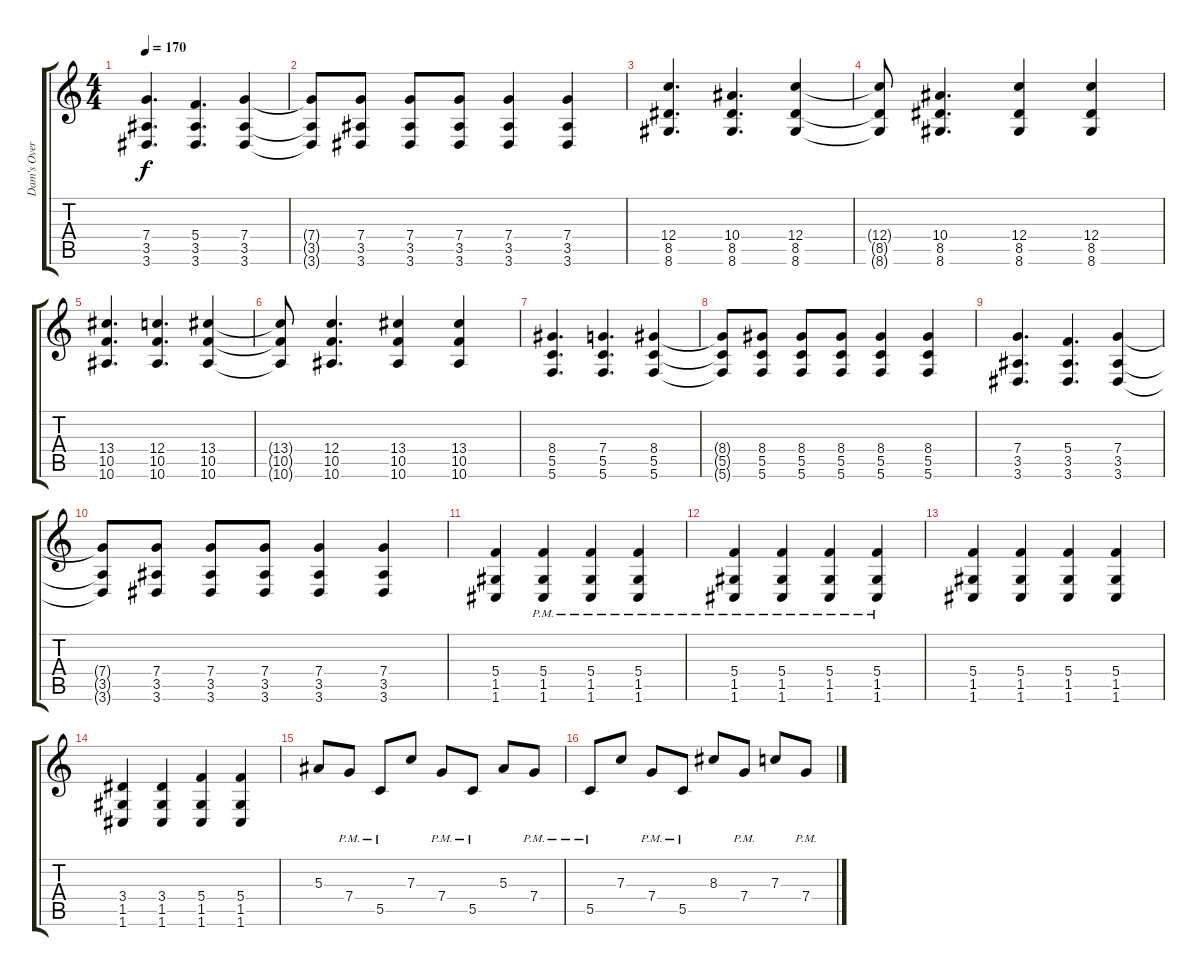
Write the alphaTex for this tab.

\track ("Dam's OverDubs" "Dam's Over") {instrument distortionguitar}
\staff {score tabs}
\tuning (D4 A3 F3 C3 G2 C2) {hide}
\ts (4 4)
\tempo 170
\clef g2
\ks c
(7.4 3.5 3.6).4{d dy f} (5.4 3.5 3.6).4{d} (7.4 3.5 3.6).4 |
(7.4{t} 3.5{t} 3.6{t}).8 (7.4 3.5 3.6).8 (7.4 3.5 3.6).8 (7.4 3.5 3.6).8 (7.4 3.5 3.6).4 (7.4 3.5 3.6).4 |
(12.4 8.5 8.6).4{d} (10.4 8.5 8.6).4{d} (12.4 8.5 8.6).4 |
(12.4{t} 8.5{t} 8.6{t}).8 (10.4 8.5 8.6).4{d} (12.4 8.5 8.6).4 (12.4 8.5 8.6).4 |
(13.4 10.5 10.6).4{d} (12.4 10.5 10.6).4{d} (13.4 10.5 10.6).4 |
(13.4{t} 10.5{t} 10.6{t}).8 (12.4 10.5 10.6).4{d} (13.4 10.5 10.6).4 (13.4 10.5 10.6).4 |
(8.4 5.5 5.6).4{d} (7.4 5.5 5.6).4{d} (8.4 5.5 5.6).4 |
(8.4{t} 5.5{t} 5.6{t}).8 (8.4 5.5 5.6).8 (8.4 5.5 5.6).8 (8.4 5.5 5.6).8 (8.4 5.5 5.6).4 (8.4 5.5 5.6).4 |
(7.4 3.5 3.6).4{d} (5.4 3.5 3.6).4{d} (7.4 3.5 3.6).4 |
(7.4{t} 3.5{t} 3.6{t}).8 (7.4 3.5 3.6).8 (7.4 3.5 3.6).8 (7.4 3.5 3.6).8 (7.4 3.5 3.6).4 (7.4 3.5 3.6).4 |
(5.4 1.5 1.6).4 (5.4{pm} 1.5{pm} 1.6{pm}).4 (5.4{pm} 1.5{pm} 1.6{pm}).4 (5.4{pm} 1.5{pm} 1.6{pm}).4 |
(5.4{pm} 1.5{pm} 1.6{pm}).4 (5.4{pm} 1.5{pm} 1.6{pm}).4 (5.4{pm} 1.5{pm} 1.6{pm}).4 (5.4{pm} 1.5{pm} 1.6{pm}).4 |
(5.4 1.5 1.6).4 (5.4 1.5 1.6).4 (5.4 1.5 1.6).4 (5.4 1.5 1.6).4 |
(3.4 1.5 1.6).4 (3.4 1.5 1.6).4 (5.4 1.5 1.6).4 (5.4 1.5 1.6).4 |
5.3.8 7.4{pm}.8 5.5{pm}.8 7.3.8 7.4{pm}.8 5.5{pm}.8 5.3.8 7.4{pm}.8 |
5.5{pm}.8 7.3.8 7.4{pm}.8 5.5{pm}.8 8.3.8 7.4{pm}.8 7.3.8 7.4{pm}.8
